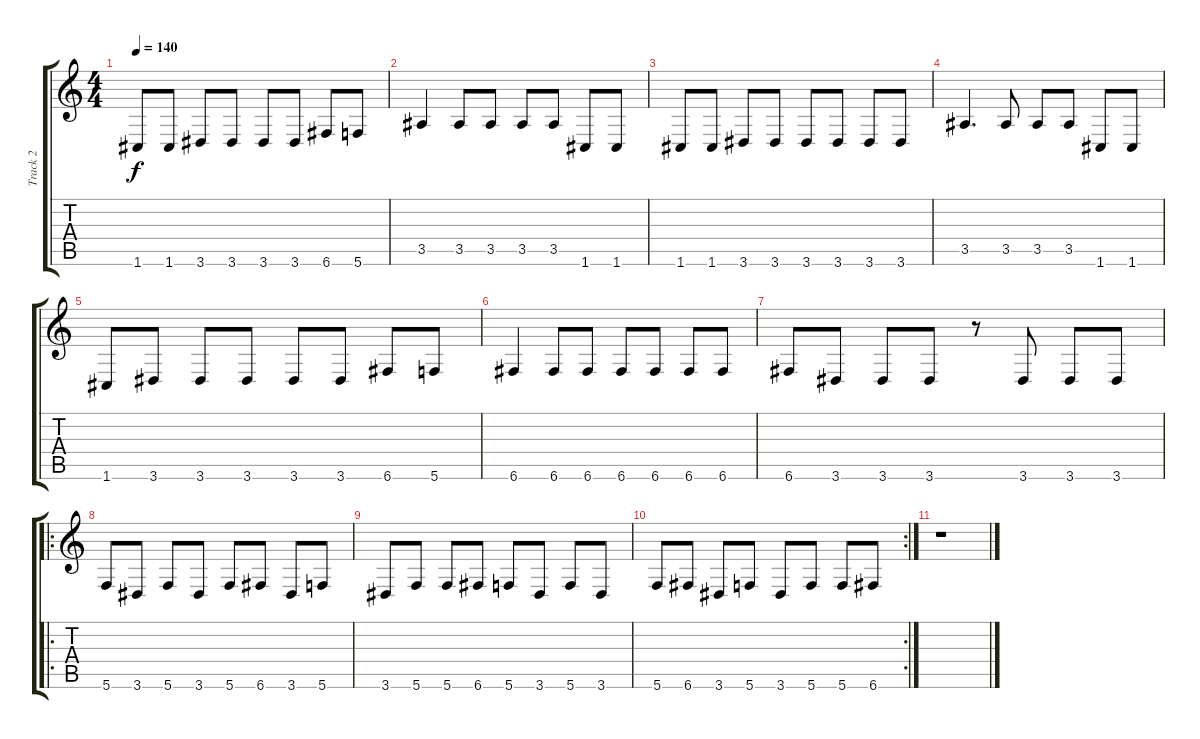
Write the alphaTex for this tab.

\track ("Track 2" "Track 2") {instrument electricbasspick}
\staff {score tabs}
\tuning (D4 A3 F3 C3 G2 C2) {hide}
\ts (4 4)
\tempo 140
\clef g2
\ks c
1.6.8{dy f} 1.6.8 3.6.8 3.6.8 3.6.8 3.6.8 6.6.8 5.6.8 |
3.5.4 3.5.8 3.5.8 3.5.8 3.5.8 1.6.8 1.6.8 |
1.6.8 1.6.8 3.6.8 3.6.8 3.6.8 3.6.8 3.6.8 3.6.8 |
3.5.4{d} 3.5.8 3.5.8 3.5.8 1.6.8 1.6.8 |
1.6.8 3.6.8 3.6.8 3.6.8 3.6.8 3.6.8 6.6.8 5.6.8 |
6.6.4 6.6.8 6.6.8 6.6.8 6.6.8 6.6.8 6.6.8 |
6.6.8 3.6.8 3.6.8 3.6.8 r.8 3.6.8 3.6.8 3.6.8 |
\ro
5.6.8 3.6.8 5.6.8 3.6.8 5.6.8 6.6.8 3.6.8 5.6.8 |
3.6.8 5.6.8 5.6.8 6.6.8 5.6.8 3.6.8 5.6.8 3.6.8 |
\rc 2
5.6.8 6.6.8 3.6.8 5.6.8 3.6.8 5.6.8 5.6.8 6.6.8 |
r.1
